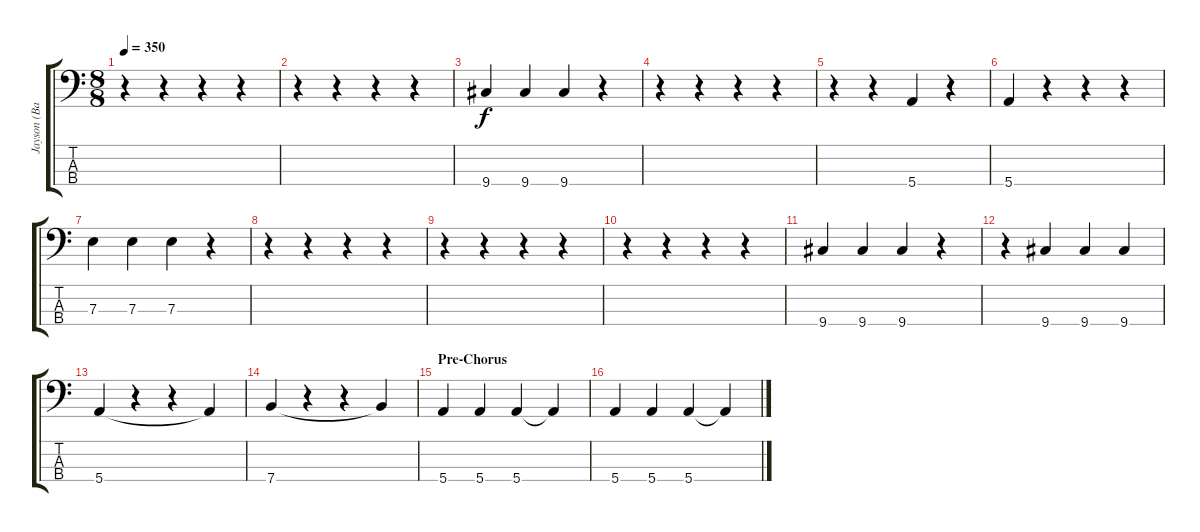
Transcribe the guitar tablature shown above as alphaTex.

\track ("Jayson (Bass)" "Jayson (Ba") {instrument electricbasspick}
\staff {score tabs}
\tuning (G2 D2 A1 E1) {hide}
\ts (8 8)
\tempo 350
\clef f4
\ks c
r.4{dy f} r.4 r.4 r.4 |
r.4 r.4 r.4 r.4 |
9.4.4 9.4.4 9.4.4 r.4 |
r.4 r.4 r.4 r.4 |
r.4 r.4 5.4.4 r.4 |
5.4.4 r.4 r.4 r.4 |
7.3.4 7.3.4 7.3.4 r.4 |
r.4 r.4 r.4 r.4 |
r.4 r.4 r.4 r.4 |
r.4 r.4 r.4 r.4 |
9.4.4 9.4.4 9.4.4 r.4 |
r.4 9.4.4 9.4.4 9.4.4 |
5.4.4 r.4 r.4 5.4{t}.4 |
7.4.4 r.4 r.4 7.4{t}.4 |
\section ("" "Pre-Chorus")
5.4.4 5.4.4 5.4.4 5.4{t}.4 |
5.4.4 5.4.4 5.4.4 5.4{t}.4
